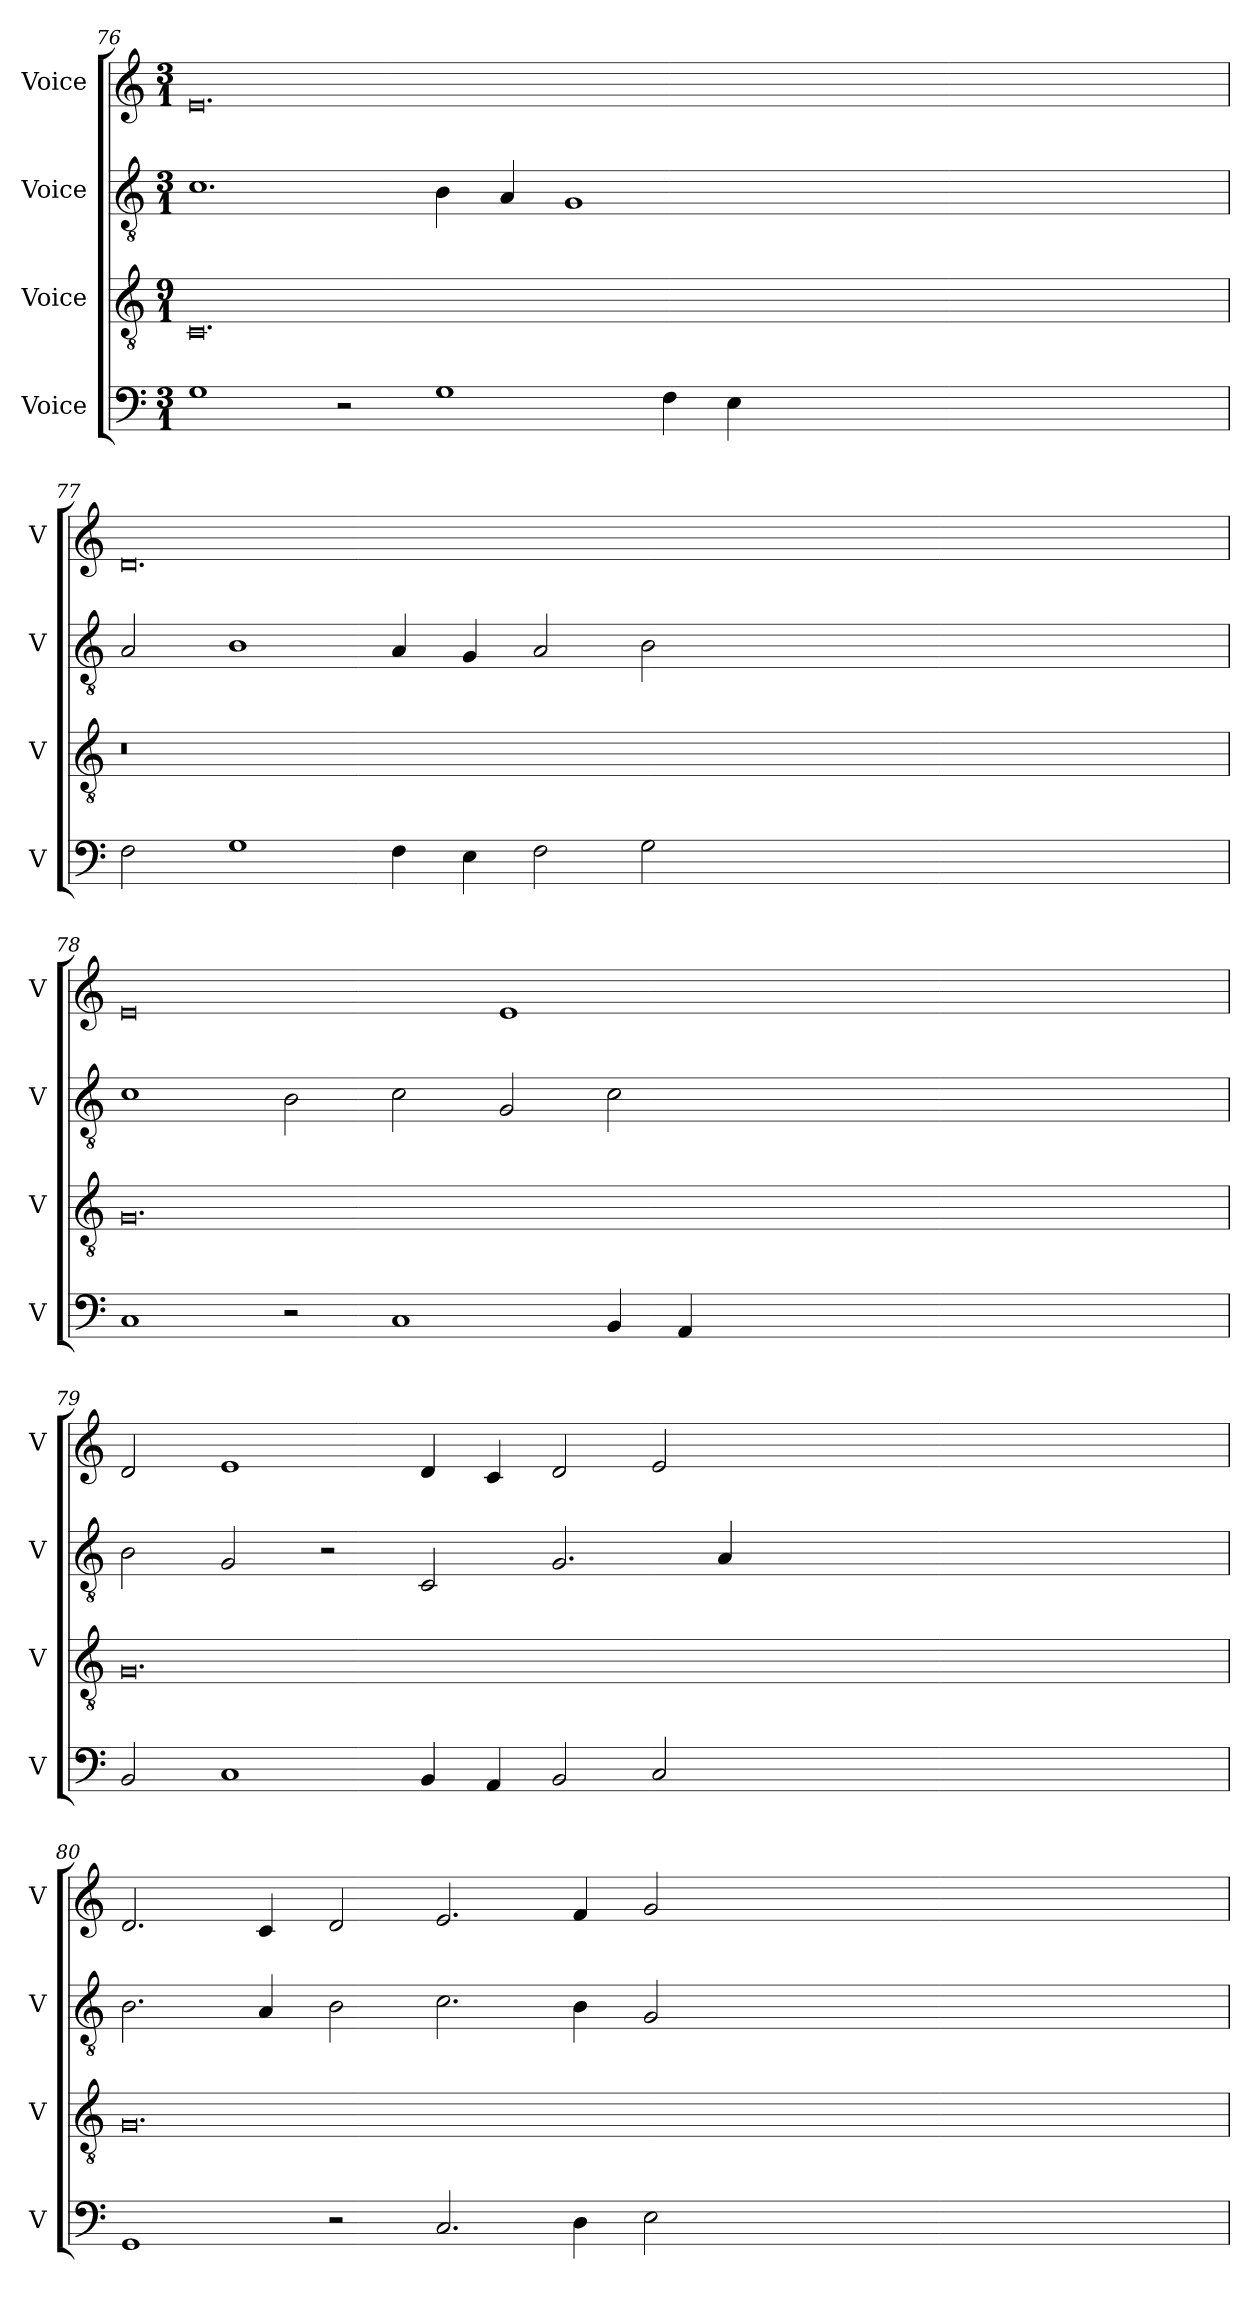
**kern	**kern	**kern	**kern
*part4	*part3	*part2	*part1
*staff4	*staff3	*staff2	*staff1
*I"Voice	*I"Voice	*I"Voice	*I"Voice
*I'V	*I'V	*I'V	*I'V
!!LO:LB:g=z
*clefF4	*clefGv2	*clefGv2	*clefG2
*k[]	*k[]	*k[]	*k[]
*M3/1	*M9/1	*M3/1	*M3/1
=76	=76	=76	=76
1G	0.C	1.c	0.e
2r	.	.	.
1G	.	4B\	.
.	.	4A/	.
.	.	1G	.
4F\	.	.	.
4E\	.	.	.
00.ryy	00.ryy	00.ryy	00.ryy
!!LO:PB:g=z
=77	=77	=77	=77
2F\	0.r	2A/	0.d
1G	.	1B	.
4F\	.	4A/	.
4E\	.	4G/	.
2F\	.	2A/	.
2G\	.	2B\	.
00.ryy	00.ryy	00.ryy	00.ryy
!!LO:LB:g=z
=78	=78	=78	=78
1C	0.G	1c	0e
2r	.	2B\	.
1C	.	2c\	.
.	.	2G/	1e
4BB/	.	2c\	.
4AA/	.	.	.
00.ryy	00.ryy	00.ryy	00.ryy
!!LO:LB:g=z
=79	=79	=79	=79
2BB/	0.G	2B\	2d/
1C	.	2G/	1e
.	.	2r	.
4BB/	.	2C/	4d/
4AA/	.	.	4c/
2BB/	.	2.G/	2d/
2C/	.	.	2e/
.	.	4A/	.
00.ryy	00.ryy	00.ryy	00.ryy
!!LO:LB:g=z
=80	=80	=80	=80
1GG	0.G	2.B\	2.d/
.	.	4A/	4c/
2r	.	2B\	2d/
2.C/	.	2.c\	2.e/
4D\	.	4B\	4f/
2E\	.	2G/	2g/
00.ryy	00.ryy	00.ryy	00.ryy
=	=	=	=
*-	*-	*-	*-
